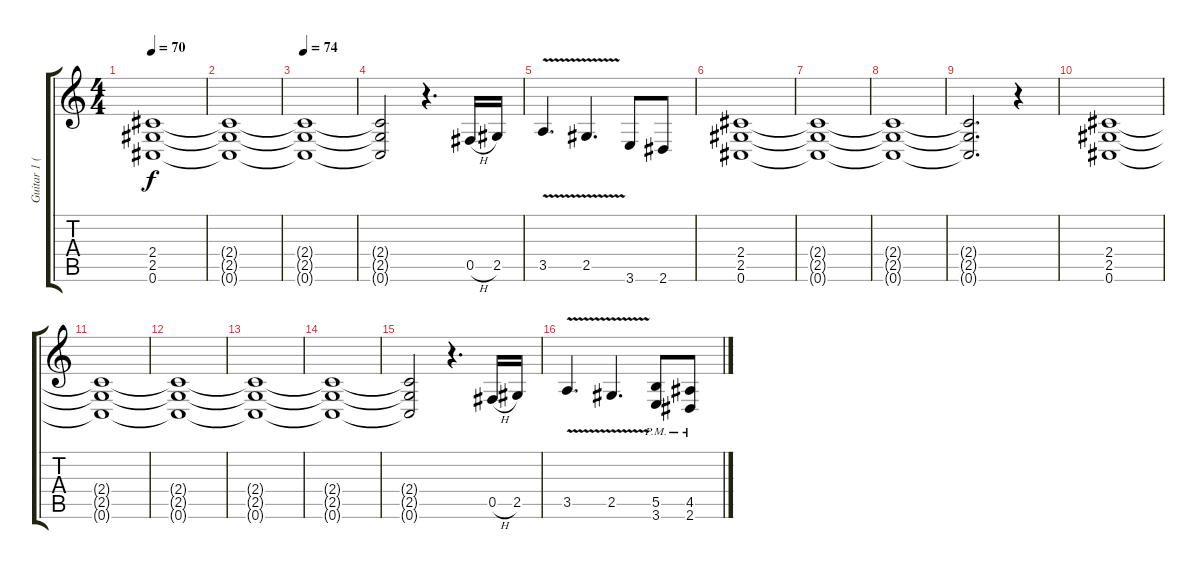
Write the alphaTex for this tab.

\track ("Guitar 1 (Distortion)" "Guitar 1 (") {instrument distortionguitar}
\staff {score tabs}
\tuning (Db4 Ab3 E3 B2 Gb2 Db2) {hide}
\ts (4 4)
\tempo 70
\clef g2
\ks c
(2.4{t} 2.5{t} 0.6{t}).1{dy f} |
(2.4{t} 2.5{t} 0.6{t}).1{volume 0} |
\tempo 74
(2.4{t} 2.5{t} 0.6{t}).1 |
(2.4{t} 2.5{t} 0.6{t}).2 r.4{d volume 14} 0.5{h}.16 2.5.16 |
3.5{v}.4{d} 2.5{v}.4{d} 3.6.8 2.6.8 |
(2.4 2.5 0.6).1{volume 0} |
(2.4{t} 2.5{t} 0.6{t}).1 |
(2.4{t} 2.5{t} 0.6{t}).1 |
(2.4{t} 2.5{t} 0.6{t}).2{d} r.4{volume 14} |
(2.4 2.5 0.6).1{volume 7} |
(2.4{t} 2.5{t} 0.6{t}).1 |
(2.4{t} 2.5{t} 0.6{t}).1 |
(2.4{t} 2.5{t} 0.6{t}).1{volume 0} |
(2.4{t} 2.5{t} 0.6{t}).1 |
(2.4{t} 2.5{t} 0.6{t}).2 r.4{d volume 14} 0.5{h}.16 2.5.16 |
3.5{v}.4{d} 2.5{v}.4{d} (5.5{pm} 3.6{pm}).8 (4.5{pm} 2.6{pm}).8
